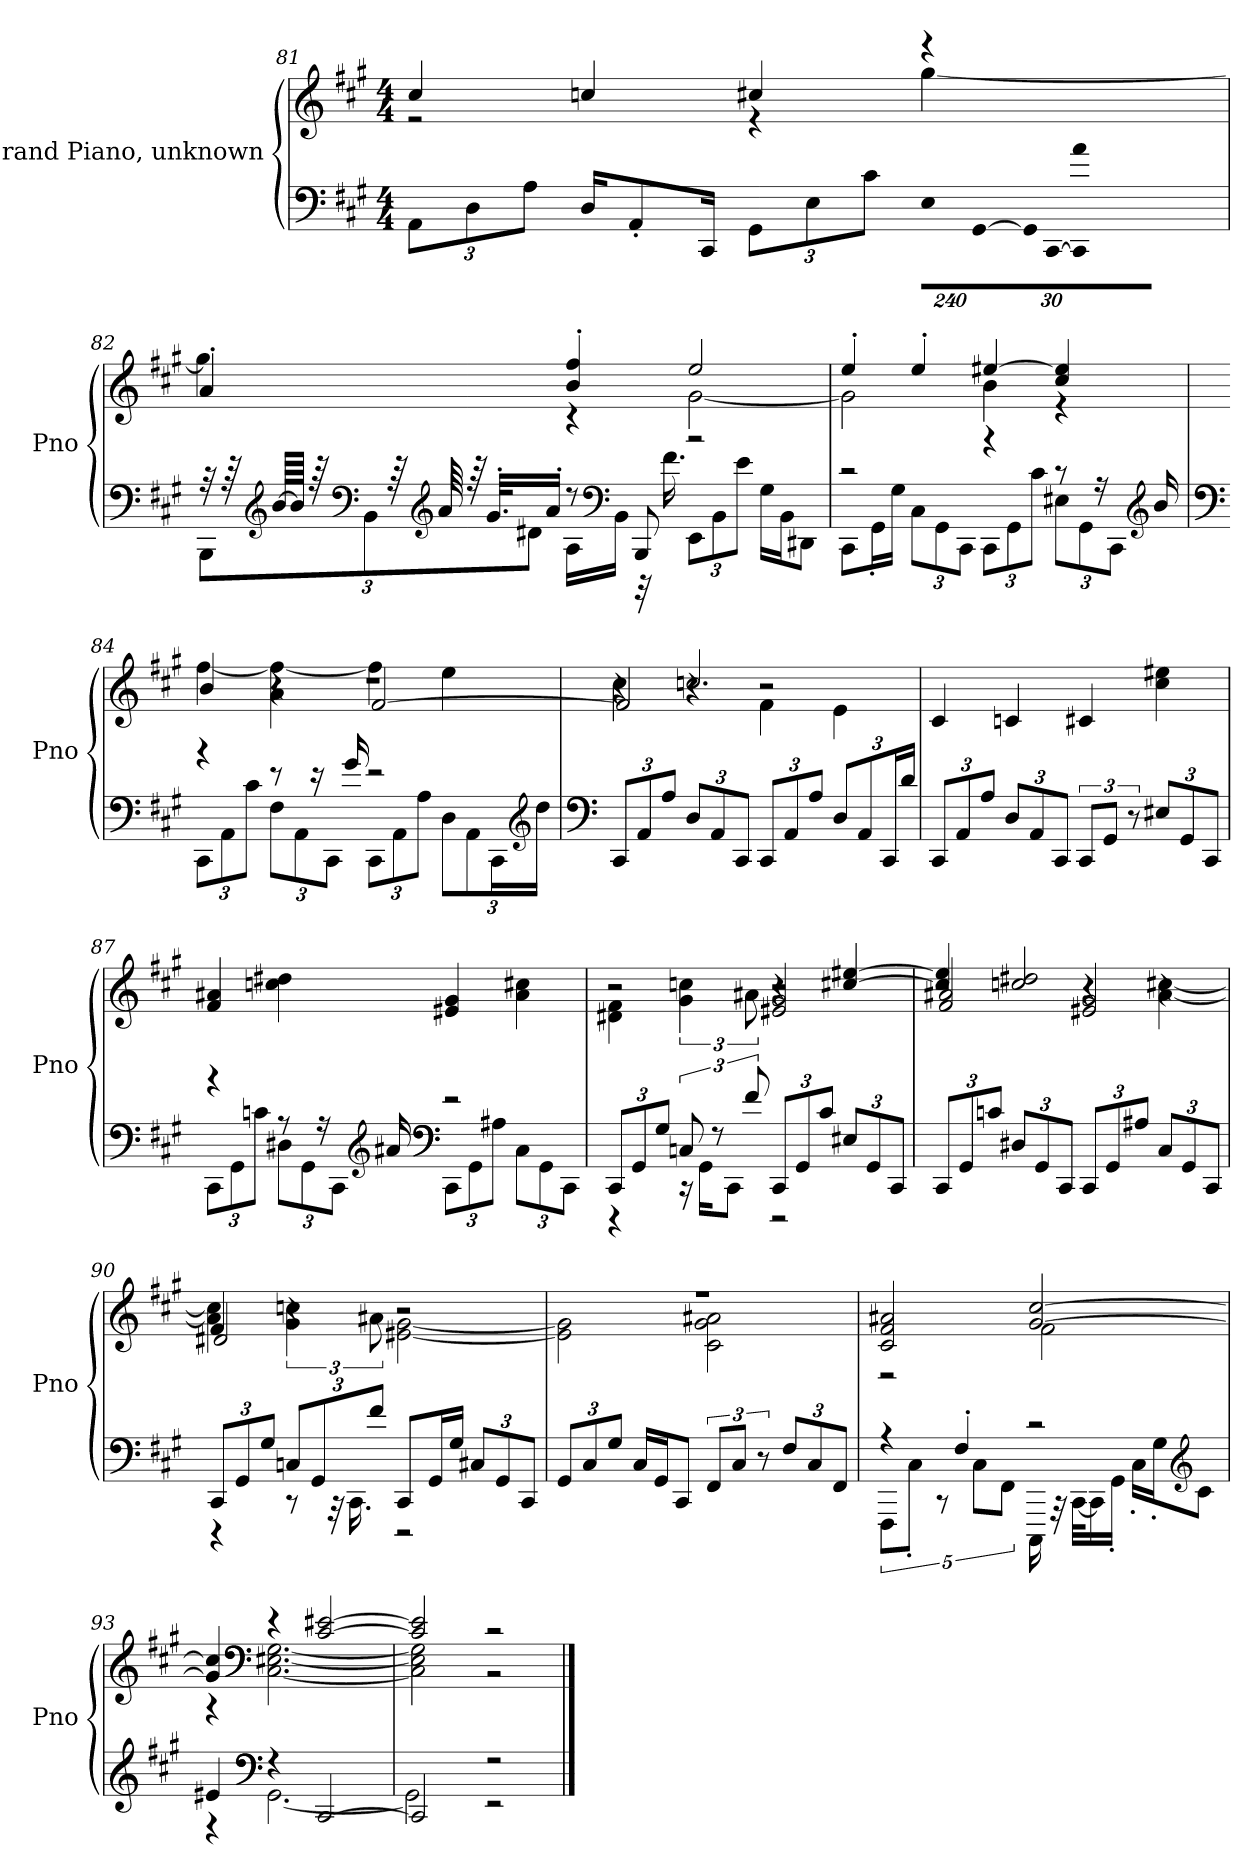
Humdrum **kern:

**kern	**kern
*part1	*part1
*staff2	*staff1
*I"Grand Piano, unknown	*
*I'Pno	*
*clefF4	*clefG2
*k[f#c#g#]	*k[f#c#g#]
*M4/4	*M4/4
*Xbrackettup	*
=81	=81
*	*^
12AA\L	4cc#/	2r
12D\	.	.
12A\J	.	.
16D/KL	4ccn/	.
8AA'/	.	.
16CC#/Jk	.	.
12GG#\L	4cc#X/	4r
12E\	.	.
12c#\J	.	.
!LO:N:vis=16	!	!
1920%137E\LL	4r	[4gg#\
!LO:N:vis=16	!	!
[1920%137GG#\	.	.
!LO:N:vis=64	!	!
960%17GG#\LL]	.	.
!LO:N:vis=64	!	!
[960%17CC#\JJ	.	.
!LO:N:vis=16	!	!
1920%137CC#\] 1920%137a\JJ	.	.
1920ryy	.	.
!!LO:LB:g=z	!!
=82	=82	=82
*^	*	*
32r	12BBB\L	4a'/	4gg#\]
64r	.	.	.
*clefG2	*	*	*
[64b/LLLL	.	.	.
64b/JJJJ]	.	.	.
64r	.	.	.
*clefF4	*	*	*
.	12BB\	.	.
64r	.	.	.
*clefG2	*	*	*
64a/	.	.	.
64r	.	.	.
32.g#'/KLL	.	.	.
.	12d#X\J	.	.
16a'/JJ	.	.	.
8r	16A\LL	4b/' 4ff#/'	4r
*clefF4	*	*	*
.	16BB\JJ	.	.
8BBB/	32r	.	.
.	16.f#\	.	.
2r	12EE\L	2ee/	[2g#\
.	12BB\	.	.
.	12e\J	.	.
.	16G#\LL	.	.
.	16BB\J	.	.
.	8DD#X\J	.	.
!!LO:PB:g=z	!!
=83	=83	=83	=83
2r	8CC#\L	4ee'/	2g#\]
.	16GG#'\L	.	.
.	16G#\JJ	.	.
.	12C#\L	4ee'/	.
.	12GG#\	.	.
.	12CC#\J	.	.
4r	12CC#\L	[4ee#X/	4b\
.	12GG#\	.	.
.	12c#\J	.	.
8r	12E#X\L	4cc#/ 4ee#/]	4r
.	12GG#\	.	.
16r	.	.	.
.	12CC#\J	.	.
*clefG2	*	*	*
16b/	.	.	.
*	*	*v	*v
=84	=84	=84
*clefF4	*	*
*	*	*^
*	*	*	*^
4r	12CC#\L	1r	[4ff#\	4b/
.	12AA\	.	.	.
.	12c#\J	.	.	.
8r	12F#\L	.	4a\ 4ff#\_	4r
.	12AA\	.	.	.
16r	.	.	.	.
.	12CC#\J	.	.	.
16g#/	.	.	.	.
2r	12CC#\L	.	4ff#\]	[2f#/
.	12AA\	.	.	.
.	12A\J	.	.	.
.	12D\L	.	4ee\	.
.	12AA\	.	.	.
.	24CC#\L	.	.	.
*clefG2	*	*	*	*
.	24dd\JJ	.	.	.
*v	*v	*	*	*
!!LO:LB:g=z	!!	!!
=85	=85	=85	=85
*clefF4	*	*	*
12CC#/L	4r	4cc#\	2f#/]
12AA/	.	.	.
12A/J	.	.	.
12D/L	2.ccn/	4r	.
12AA/	.	.	.
12CC#/J	.	.	.
12CC#/L	.	4f#\	2r
12AA/	.	.	.
12A/J	.	.	.
12D/L	.	4e\	.
12AA/	.	.	.
24CC#/L	.	.	.
24d/JJ	.	.	.
*	*v	*v	*v
=86	=86
12CC#/L	4c#/
12AA/	.
12A/J	.
12D/L	4cn/
12AA/	.
12CC#/J	.
*brackettup	*
12CC#/L	4c#X/
12GG#/J	.
12r	.
*Xbrackettup	*
12E#X/L	4cc#\ 4ee#X\
12GG#/	.
12CC#/J	.
!!LO:LB:g=z
=87	=87
*^	*
4r	12CC#\L	4f#/ 4a#X/
.	12GG#\	.
.	12cn\J	.
8r	12D#X\L	4ccn\ 4dd#X\
.	12GG#\	.
16r	.	.
.	12CC#\J	.
*clefG2	*	*
16a#X/	.	.
*clefF4	*	*
2r	12CC#\L	4e#X/ 4g#/
.	12GG#\	.
.	12A#X\J	.
.	12C#\L	4a#\ 4cc#X\
.	12GG#\	.
.	12CC#\J	.
=88	=88	=88
*	*	*^
*	*	*	*^
12CC#/L	4r	2r	4d#X\ 4f#\	2r
12GG#/	.	.	.	.
12G#/J	.	.	.	.
*brackettup	*	*	*	*
12Cn/	16r	.	6g#\ 6ccn\	.
.	16GG#\KL	.	.	.
12r	.	.	.	.
.	8CC#\J	.	.	.
12f#/	.	.	12a#X\	.
*Xbrackettup	*	*	*	*
12CC#/L	2r	4r	2r	2e#X/ 2g#/
12GG#/	.	.	.	.
12c#/J	.	.	.	.
12E#X/L	.	[4cc#X/ [4ee#X/	.	.
12GG#/	.	.	.	.
12CC#/J	.	.	.	.
*v	*v	*	*	*
!!LO:LB:g=z	!!	!!
=89	=89	=89	=89
12CC#/L	4cc#/] 4ee#/]	2r	2f#/ 2a#X/
12GG#/	.	.	.
12cn/J	.	.	.
12D#X/L	2ccn/ 2dd#X/	.	.
12GG#/	.	.	.
12CC#/J	.	.	.
12CC#/L	.	4r	2e#X/ 2g#/
12GG#/	.	.	.
12A#X/J	.	.	.
12C#/L	4r	[4a#\ [4cc#X\	.
12GG#/	.	.	.
12CC#/J	.	.	.
=90	=90	=90	=90
*^	*	*	*
12CC#/L	4r	4f#/	4a#\] 4cc#\]	2d#X/
12GG#/	.	.	.	.
12G#/J	.	.	.	.
12Cn/L	8r	4r	6g#\ 6ccn\	.
12GG#/	.	.	.	.
.	32r	.	.	.
.	16.CC#\	.	.	.
12f#/J	.	.	12a#X\	.
8CC#/L	2r	2r	[2e#X\ [2g#\	2r
16GG#/L	.	.	.	.
16G#/JJ	.	.	.	.
12C#X/L	.	.	.	.
12GG#/	.	.	.	.
12CC#/J	.	.	.	.
*v	*v	*	*	*
*	*	*v	*v
=91	=91	=91
12GG#/L	1r	2e#\] 2g#\]
12C#/	.	.
12G#/J	.	.
16C#/LL	.	.
16GG#/J	.	.
8CC#/J	.	.
*brackettup	*	*
12FF#/L	.	2c#\ 2g#\ 2a#X\
12C#/J	.	.
12r	.	.
*Xbrackettup	*	*
12F#/L	.	.
12C#/	.	.
12FF#/J	.	.
!!LO:LB:g=z	!!
=92	=92	=92
*^	*	*
*	*brackettup	*	*
4r	10FFF#\L	2c#/ 2f#/ 2a#X/	2r
.	10C#'\J	.	.
.	10r	.	.
4F#'/	.	.	.
.	10C#\L	.	.
.	10FF#\J	.	.
2r	16CCC#\	[2g#/ [2cc#/	2f#\
.	32r	.	.
.	[32CC#\KLL	.	.
.	16CC#\]	.	.
.	16GG#'\JJ	.	.
.	16C#'\LL	.	.
.	16G#'\J	.	.
*clefG2	*	*	*
.	8c#\J	.	.
=93	=93	=93	=93
4e#X/	4r	4g#/] 4cc#/]	4r
*clefF4	*	*clefF4	*
4r	[2.GG#\	4r	[2.C#\ [2.E#X\ [2.G#\
[2CC#/	.	[2c#/ [2e#X/	.
=94	=94	=94	=94
2CC#/]	2GG#\]	2c#/] 2e#/]	2C#\] 2E#\] 2G#\]
2r	2r	2r	2r
*v	*v	*	*
*	*v	*v
==	==
*-	*-
